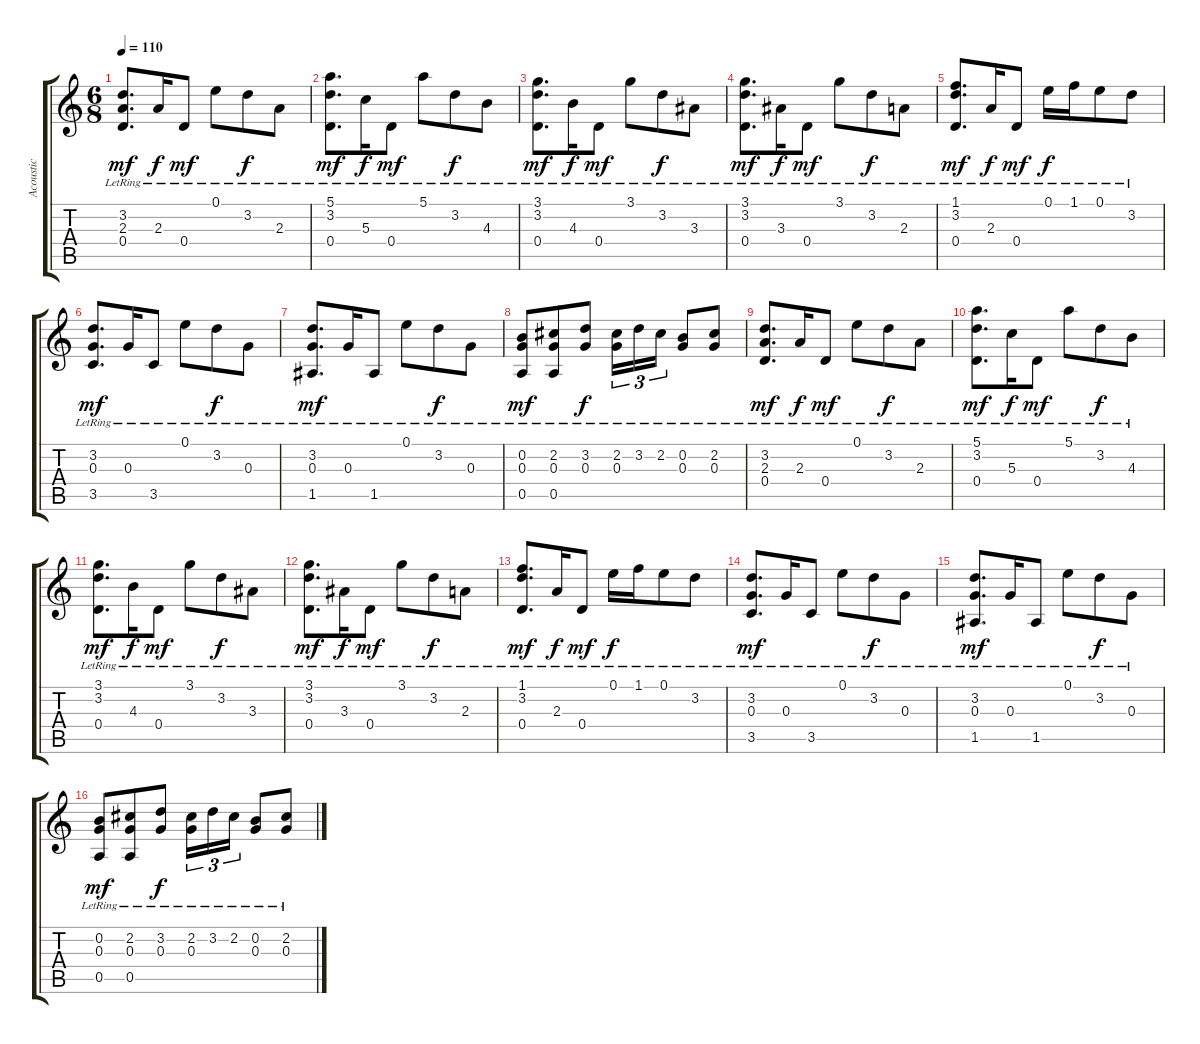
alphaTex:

\track ("Acoustic" "Acoustic") {instrument acousticguitarnylon}
\staff {score tabs}
\tuning (E4 B3 G3 D3 A2 E2) {hide}
\ts (6 8)
\tempo 110
\clef g2
\ks c
(3.2{lr} 2.3 0.4{lr}).8{d dy mf} 2.3{lr}.16{dy f beam merge} 0.4{lr}.8{dy mf} 0.1{lr}.8{beam merge} 3.2{lr}.8{dy f} 2.3{lr}.8 |
(5.1{lr} 3.2{lr} 0.4{lr}).8{d dy mf} 5.3{lr}.16{dy f} 0.4{lr}.8{dy mf} 5.1{lr}.8{beam merge} 3.2{lr}.8{dy f} 4.3{lr}.8 |
(3.1{lr} 3.2{lr} 0.4{lr}).8{d dy mf} 4.3{lr}.16{dy f} 0.4{lr}.8{dy mf} 3.1{lr}.8{beam merge} 3.2{lr}.8{dy f} 3.3{lr}.8 |
(3.1{lr} 3.2{lr} 0.4{lr}).8{d dy mf} 3.3{lr}.16{dy f} 0.4{lr}.8{dy mf} 3.1{lr}.8{beam merge} 3.2{lr}.8{dy f} 2.3{lr}.8 |
(1.1{lr} 3.2{lr} 0.4{lr}).8{d dy mf} 2.3{lr}.16{dy f} 0.4{lr}.8{dy mf} 0.1{lr}.16{dy f beam merge} 1.1{lr}.16{beam merge} 0.1{lr}.8 3.2{lr}.8 |
(3.2{lr} 0.3 3.5{lr}).8{d dy mf} 0.3{lr}.16 3.5{lr}.8 0.1{lr}.8{beam merge} 3.2{lr}.8{dy f} 0.3{lr}.8 |
(3.2{lr} 0.3 1.5{lr}).8{d dy mf} 0.3{lr}.16 1.5{lr}.8 0.1{lr}.8{beam merge} 3.2{lr}.8{dy f} 0.3{lr}.8 |
(0.2{lr} 0.3{lr} 0.5).8{dy mf beam merge} (2.2{lr} 0.3{lr} 0.5{lr}).8 (3.2{lr} 0.3{lr}).8{dy f} (2.2{lr} 0.3{lr}).16{tu (3 2)} 3.2{lr}.16{tu (3 2) beam merge} 2.2{lr}.16{tu (3 2)} (0.2{lr} 0.3{lr}).8 (2.2{lr} 0.3{lr}).8 |
(3.2{lr} 2.3 0.4{lr}).8{d dy mf} 2.3{lr}.16{dy f beam merge} 0.4{lr}.8{dy mf} 0.1{lr}.8{beam merge} 3.2{lr}.8{dy f} 2.3{lr}.8 |
(5.1{lr} 3.2{lr} 0.4{lr}).8{d dy mf} 5.3{lr}.16{dy f} 0.4{lr}.8{dy mf} 5.1{lr}.8{beam merge} 3.2{lr}.8{dy f} 4.3{lr}.8 |
(3.1{lr} 3.2{lr} 0.4{lr}).8{d dy mf} 4.3{lr}.16{dy f} 0.4{lr}.8{dy mf} 3.1{lr}.8{beam merge} 3.2{lr}.8{dy f} 3.3{lr}.8 |
(3.1{lr} 3.2{lr} 0.4{lr}).8{d dy mf} 3.3{lr}.16{dy f} 0.4{lr}.8{dy mf} 3.1{lr}.8{beam merge} 3.2{lr}.8{dy f} 2.3{lr}.8 |
(1.1{lr} 3.2{lr} 0.4{lr}).8{d dy mf} 2.3{lr}.16{dy f} 0.4{lr}.8{dy mf} 0.1{lr}.16{dy f beam merge} 1.1{lr}.16{beam merge} 0.1{lr}.8 3.2{lr}.8 |
(3.2{lr} 0.3 3.5{lr}).8{d dy mf} 0.3{lr}.16 3.5{lr}.8 0.1{lr}.8{beam merge} 3.2{lr}.8{dy f} 0.3{lr}.8 |
(3.2{lr} 0.3 1.5{lr}).8{d dy mf} 0.3{lr}.16 1.5{lr}.8 0.1{lr}.8{beam merge} 3.2{lr}.8{dy f} 0.3{lr}.8 |
(0.2{lr} 0.3{lr} 0.5).8{dy mf beam merge} (2.2{lr} 0.3{lr} 0.5{lr}).8 (3.2{lr} 0.3{lr}).8{dy f} (2.2{lr} 0.3{lr}).16{tu (3 2)} 3.2{lr}.16{tu (3 2) beam merge} 2.2{lr}.16{tu (3 2)} (0.2{lr} 0.3{lr}).8 (2.2{lr} 0.3{lr}).8
